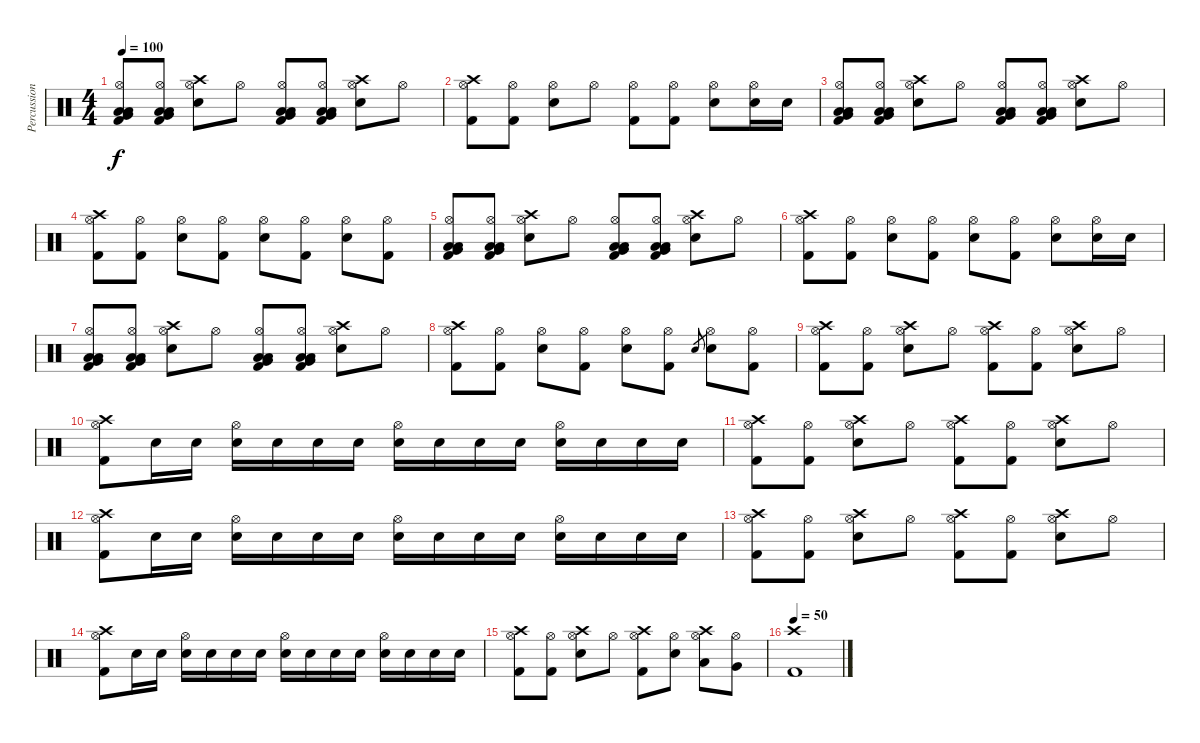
\track ("Percussion" "Percussion") {instrument percussion}
\staff {score}
\articulation defaults
\ts (4 4)
\tempo 100
\clef neutral
\ks c
("Kick (hit) 2" "Hi-Hat (open)" "Low Tom (hit)" "Very Low Tom (hit)" "Low Floor Tom (hit)").8{dy f} ("Kick (hit) 2" "Hi-Hat (open)" "Low Tom (hit)" "Very Low Tom (hit)" "Low Floor Tom (hit)").8 ("Snare (hit) 2" "Hi-Hat (open)" "Crash high (hit)").8 "Hi-Hat (open)".8 ("Kick (hit) 2" "Hi-Hat (open)" "Low Tom (hit)" "Very Low Tom (hit)" "Low Floor Tom (hit)").8 ("Kick (hit) 2" "Hi-Hat (open)" "Low Tom (hit)" "Very Low Tom (hit)" "Low Floor Tom (hit)").8 ("Snare (hit) 2" "Hi-Hat (open)" "Crash high (hit)").8 "Hi-Hat (open)".8 |
("Kick (hit) 2" "Hi-Hat (open)" "Crash high (hit)").8 ("Kick (hit) 2" "Hi-Hat (open)").8 ("Snare (hit) 2" "Hi-Hat (open)").8 "Hi-Hat (open)".8 ("Kick (hit) 2" "Hi-Hat (open)").8 ("Kick (hit) 2" "Hi-Hat (open)").8 ("Snare (hit) 2" "Hi-Hat (open)").8 ("Snare (hit) 2" "Hi-Hat (open)").16 "Snare (hit) 2".16 |
("Kick (hit) 2" "Hi-Hat (open)" "Low Tom (hit)" "Very Low Tom (hit)" "Low Floor Tom (hit)").8 ("Kick (hit) 2" "Hi-Hat (open)" "Low Tom (hit)" "Very Low Tom (hit)" "Low Floor Tom (hit)").8 ("Snare (hit) 2" "Hi-Hat (open)" "Crash high (hit)").8 "Hi-Hat (open)".8 ("Kick (hit) 2" "Hi-Hat (open)" "Low Tom (hit)" "Very Low Tom (hit)" "Low Floor Tom (hit)").8 ("Kick (hit) 2" "Hi-Hat (open)" "Low Tom (hit)" "Very Low Tom (hit)" "Low Floor Tom (hit)").8 ("Snare (hit) 2" "Hi-Hat (open)" "Crash high (hit)").8 "Hi-Hat (open)".8 |
("Kick (hit) 2" "Hi-Hat (open)" "Crash high (hit)").8 ("Kick (hit) 2" "Hi-Hat (open)").8 ("Snare (hit) 2" "Hi-Hat (open)").8 ("Kick (hit) 2" "Hi-Hat (open)").8 ("Snare (hit) 2" "Hi-Hat (open)").8 ("Kick (hit) 2" "Hi-Hat (open)").8 ("Snare (hit) 2" "Hi-Hat (open)").8 ("Kick (hit) 2" "Hi-Hat (open)").8 |
("Kick (hit) 2" "Hi-Hat (open)" "Low Tom (hit)" "Very Low Tom (hit)" "Low Floor Tom (hit)").8 ("Kick (hit) 2" "Hi-Hat (open)" "Low Tom (hit)" "Very Low Tom (hit)" "Low Floor Tom (hit)").8 ("Snare (hit) 2" "Hi-Hat (open)" "Crash high (hit)").8 "Hi-Hat (open)".8 ("Kick (hit) 2" "Hi-Hat (open)" "Low Tom (hit)" "Very Low Tom (hit)" "Low Floor Tom (hit)").8 ("Kick (hit) 2" "Hi-Hat (open)" "Low Tom (hit)" "Very Low Tom (hit)" "Low Floor Tom (hit)").8 ("Snare (hit) 2" "Hi-Hat (open)" "Crash high (hit)").8 "Hi-Hat (open)".8 |
("Kick (hit) 2" "Hi-Hat (open)" "Crash high (hit)").8 ("Kick (hit) 2" "Hi-Hat (open)").8 ("Snare (hit) 2" "Hi-Hat (open)").8 ("Kick (hit) 2" "Hi-Hat (open)").8 ("Snare (hit) 2" "Hi-Hat (open)").8 ("Kick (hit) 2" "Hi-Hat (open)").8 ("Snare (hit) 2" "Hi-Hat (open)").8 ("Snare (hit) 2" "Hi-Hat (open)").16 "Snare (hit) 2".16 |
("Kick (hit) 2" "Hi-Hat (open)" "Low Tom (hit)" "Very Low Tom (hit)" "Low Floor Tom (hit)").8 ("Kick (hit) 2" "Hi-Hat (open)" "Low Tom (hit)" "Very Low Tom (hit)" "Low Floor Tom (hit)").8 ("Snare (hit) 2" "Hi-Hat (open)" "Crash high (hit)").8 "Hi-Hat (open)".8 ("Kick (hit) 2" "Hi-Hat (open)" "Low Tom (hit)" "Very Low Tom (hit)" "Low Floor Tom (hit)").8 ("Kick (hit) 2" "Hi-Hat (open)" "Low Tom (hit)" "Very Low Tom (hit)" "Low Floor Tom (hit)").8 ("Snare (hit) 2" "Hi-Hat (open)" "Crash high (hit)").8 "Hi-Hat (open)".8 |
("Kick (hit) 2" "Hi-Hat (open)" "Crash high (hit)").8 ("Kick (hit) 2" "Hi-Hat (open)").8 ("Snare (hit) 2" "Hi-Hat (open)").8 ("Kick (hit) 2" "Hi-Hat (open)").8 ("Snare (hit) 2" "Hi-Hat (open)").8 ("Kick (hit) 2" "Hi-Hat (open)").8 "Snare (hit) 2".8{gr} ("Snare (hit) 2" "Hi-Hat (open)").8 ("Kick (hit) 2" "Hi-Hat (open)").8 |
("Kick (hit) 2" "Hi-Hat (open)" "Crash high (hit)").8 ("Kick (hit) 2" "Hi-Hat (open)").8 ("Snare (hit) 2" "Hi-Hat (open)" "Crash high (hit)").8 "Hi-Hat (open)".8 ("Kick (hit) 2" "Hi-Hat (open)" "Crash high (hit)").8 ("Kick (hit) 2" "Hi-Hat (open)").8 ("Snare (hit) 2" "Hi-Hat (open)" "Crash high (hit)").8 "Hi-Hat (open)".8 |
("Kick (hit) 2" "Hi-Hat (open)" "Crash high (hit)").8 "Snare (hit) 2".16 "Snare (hit) 2".16 ("Snare (hit) 2" "Hi-Hat (open)").16 "Snare (hit) 2".16 "Snare (hit) 2".16 "Snare (hit) 2".16 ("Snare (hit) 2" "Hi-Hat (open)").16 "Snare (hit) 2".16 "Snare (hit) 2".16 "Snare (hit) 2".16 ("Snare (hit) 2" "Hi-Hat (open)").16 "Snare (hit) 2".16 "Snare (hit) 2".16 "Snare (hit) 2".16 |
("Kick (hit) 2" "Hi-Hat (open)" "Crash high (hit)").8 ("Kick (hit) 2" "Hi-Hat (open)").8 ("Snare (hit) 2" "Hi-Hat (open)" "Crash high (hit)").8 "Hi-Hat (open)".8 ("Kick (hit) 2" "Hi-Hat (open)" "Crash high (hit)").8 ("Kick (hit) 2" "Hi-Hat (open)").8 ("Snare (hit) 2" "Hi-Hat (open)" "Crash high (hit)").8 "Hi-Hat (open)".8 |
("Kick (hit) 2" "Hi-Hat (open)" "Crash high (hit)").8 "Snare (hit) 2".16 "Snare (hit) 2".16 ("Snare (hit) 2" "Hi-Hat (open)").16 "Snare (hit) 2".16 "Snare (hit) 2".16 "Snare (hit) 2".16 ("Snare (hit) 2" "Hi-Hat (open)").16 "Snare (hit) 2".16 "Snare (hit) 2".16 "Snare (hit) 2".16 ("Snare (hit) 2" "Hi-Hat (open)").16 "Snare (hit) 2".16 "Snare (hit) 2".16 "Snare (hit) 2".16 |
("Kick (hit) 2" "Hi-Hat (open)" "Crash high (hit)").8 ("Kick (hit) 2" "Hi-Hat (open)").8 ("Snare (hit) 2" "Hi-Hat (open)" "Crash high (hit)").8 "Hi-Hat (open)".8 ("Kick (hit) 2" "Hi-Hat (open)" "Crash high (hit)").8 ("Kick (hit) 2" "Hi-Hat (open)").8 ("Snare (hit) 2" "Hi-Hat (open)" "Crash high (hit)").8 "Hi-Hat (open)".8 |
("Kick (hit) 2" "Hi-Hat (open)" "Crash high (hit)").8 "Snare (hit) 2".16 "Snare (hit) 2".16 ("Snare (hit) 2" "Hi-Hat (open)").16 "Snare (hit) 2".16 "Snare (hit) 2".16 "Snare (hit) 2".16 ("Snare (hit) 2" "Hi-Hat (open)").16 "Snare (hit) 2".16 "Snare (hit) 2".16 "Snare (hit) 2".16 ("Snare (hit) 2" "Hi-Hat (open)").16 "Snare (hit) 2".16 "Snare (hit) 2".16 "Snare (hit) 2".16 |
("Kick (hit) 2" "Hi-Hat (open)" "Crash high (hit)").8 ("Kick (hit) 2" "Hi-Hat (open)").8 ("Snare (hit) 2" "Hi-Hat (open)" "Crash high (hit)").8 "Hi-Hat (open)".8 ("Kick (hit) 2" "Hi-Hat (open)" "Crash high (hit)").8 ("Snare (hit) 2" "Hi-Hat (open)").8 ("Low Tom (hit)" "Hi-Hat (open)" "Crash high (hit)").8 ("Very Low Tom (hit)" "Hi-Hat (open)").8 |
\tempo 50
("Kick (hit) 2" "Crash high (hit)").1
